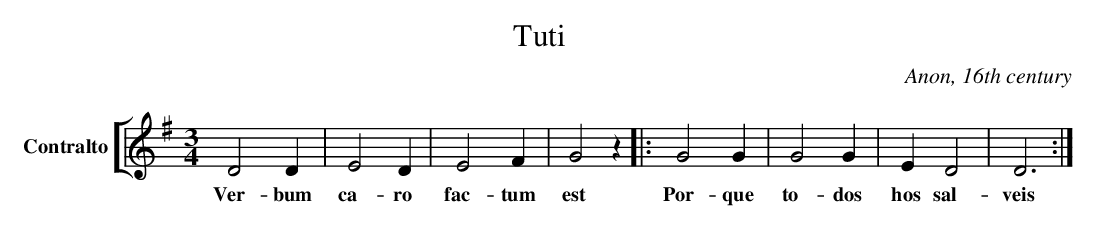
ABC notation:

X:1
T:Tuti
C:Anon, 16th century
M:3/4
L:1/8
K:G
V: 2 clef=treble name="Contralto" sname="C."
%%staves [ 2 ]
D4 D2 | E4 D2 | E4 F2 | G4 z2 |:\
w: Ver- bum | ca- ro | fac- tum | est | \
G4 G2 | G4 G2 | E2 D4 | D6 :|
w: Por- que | to- dos  | hos sal-|veis
